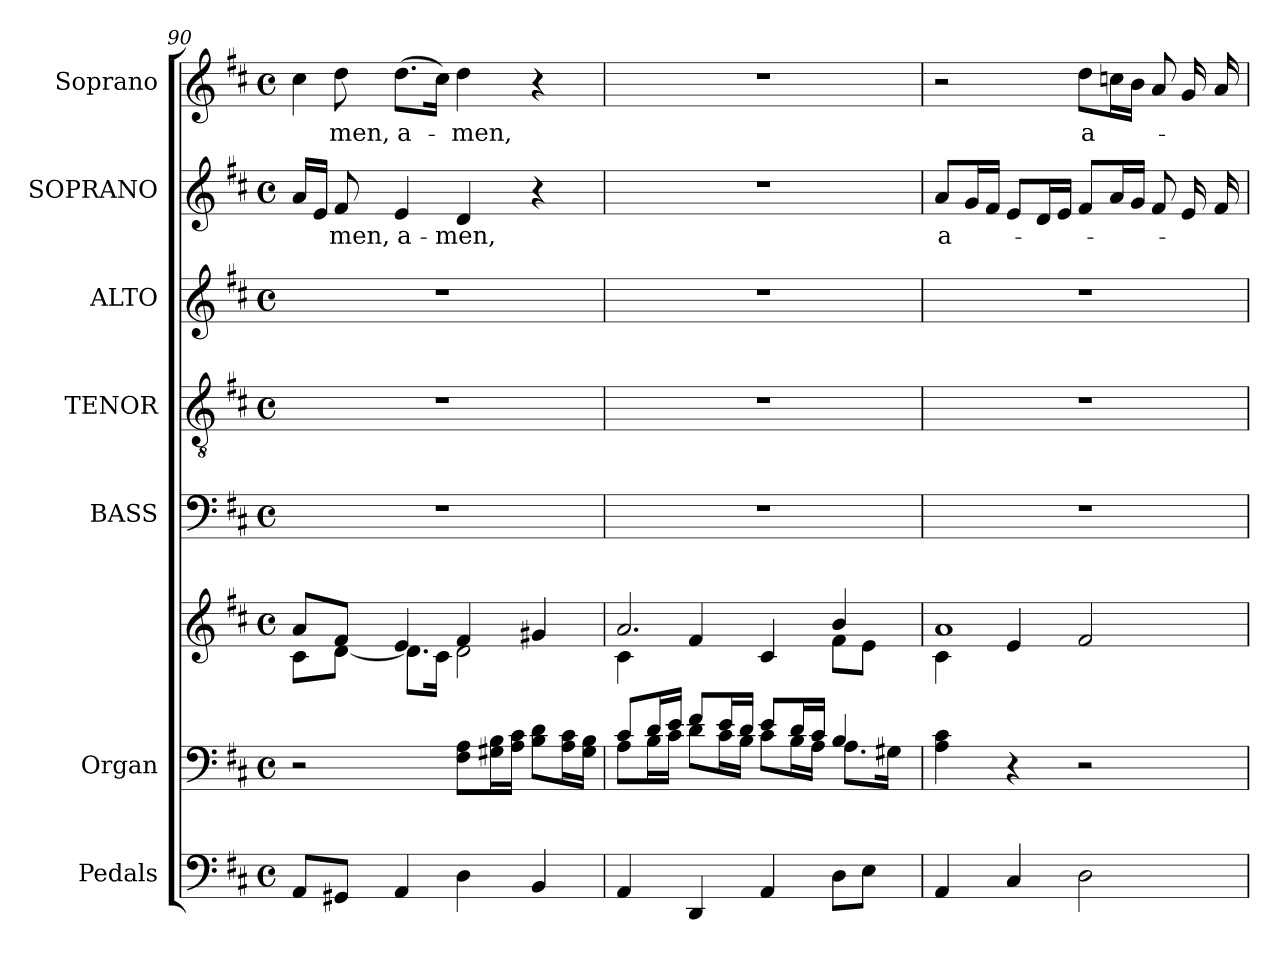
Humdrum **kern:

**kern	**kern	**kern	**kern	**kern	**kern	**kern	**text	**kern	**text
*part7	*part6	*part6	*part5	*part4	*part3	*part2	*part2	*part1	*part1
*staff8	*staff7	*staff6	*staff5	*staff4	*staff3	*staff2	*staff2	*staff1	*staff1
*I"Pedals	*I"Organ	*	*I"BASS	*I"TENOR	*I"ALTO	*I"SOPRANO	*	*I"Soprano	*
*I'Ped.	*I'Org.	*	*I'B.	*I'T.	*I'A.	*I'S.	*	*I'S.	*
*clefF4	*clefF4	*clefG2	*clefF4	*clefGv2	*clefG2	*clefG2	*	*clefG2	*
*	*	*	*	*ITrd7c12	*	*	*	*	*
*k[f#c#]	*k[f#c#]	*k[f#c#]	*k[f#c#]	*k[f#c#]	*k[f#c#]	*k[f#c#]	*	*k[f#c#]	*
*D:	*D:	*D:	*D:	*D:	*D:	*D:	*	*D:	*
*M4/4	*M4/4	*M4/4	*M4/4	*M4/4	*M4/4	*M4/4	*	*M4/4	*
*met(c)	*met(c)	*met(c)	*met(c)	*met(c)	*met(c)	*met(c)	*	*met(c)	*
=90	=90	=90	=90	=90	=90	=90	=90	=90	=90
*	*	*^	*	*	*	*	*	*	*
8AAi/L	2r	8ai/L	8c#i\L	1r	1r	1r	16ai/LL	.	8cc#i\J	.
.	.	.	.	.	.	.	16ei/JJ	.	.	.
!	!	!	!	!	!	!	!	!LO:LY:b:color=#000000	!	!
!	!	!	!	!	!	!	!	!	!	!LO:LY:b:color=#000000
8GG#Xi/J	.	8f#i/J	[8di\J	.	.	.	8f#i/	-men,	8ddi\	-men,
!	!	!	!	!	!	!	!	!LO:LY:b:color=#000000	!	!
!	!	!	!	!	!	!	!	!	!	!LO:LY:b:color=#000000
4AAi/	.	4ei/	8.di\L]	.	.	.	4ei/	a-	(8.ddi\L	a-
.	.	.	16c#i\Jk	.	.	.	.	.	16cc#i\Jk)	.
!	!	!	!	!	!	!	!	!LO:LY:b:color=#000000	!	!
!	!	!	!	!	!	!	!	!	!	!LO:LY:b:color=#000000
4Di\	8F#i\ 8AiL	4f#i/	2di\	.	.	.	4di/	-men,	4ddi\	-men,
.	16G#Xi\ 16BiL	.	.	.	.	.	.	.	.	.
.	16Ai\ 16c#iJJ	.	.	.	.	.	.	.	.	.
4BBi/	8Bi\ 8diL	4g#Xi/	.	.	.	.	4r	.	4r	.
.	16Ai\ 16c#iL	.	.	.	.	.	.	.	.	.
.	16G#i\ 16BiJJ	.	.	.	.	.	.	.	.	.
=91	=91	=91	=91	=91	=91	=91	=91	=91	=91	=91
*	*^	*	*	*	*	*	*	*	*	*
4AAi/	8c#i/L	8Ai\L	2.ai/	4c#i\	1r	1r	1r	1r	.	1r	.
.	16di/L	16Bi\L	.	.	.	.	.	.	.	.	.
.	16ei/JJ	16c#i\JJ	.	.	.	.	.	.	.	.	.
4DDi/	8f#i/L	8di\L	.	4f#i/	.	.	.	.	.	.	.
.	16ei/L	16c#i\L	.	.	.	.	.	.	.	.	.
.	16di/JJ	16Bi\JJ	.	.	.	.	.	.	.	.	.
4AAi/	8ei/L	8c#i\L	.	4c#i/	.	.	.	.	.	.	.
.	16di/L	16Bi\L	.	.	.	.	.	.	.	.	.
.	16c#i/JJ	16Ai\JJ	.	.	.	.	.	.	.	.	.
8Di\L	4Bi/	8.Ai\L	4bi/	8f#i\L	.	.	.	.	.	.	.
8Ei\J	.	.	.	8ei\J	.	.	.	.	.	.	.
.	.	16G#Xi\Jk	.	.	.	.	.	.	.	.	.
*	*v	*v	*	*	*	*	*	*	*	*	*
=92	=92	=92	=92	=92	=92	=92	=92	=92	=92	=92
*	*^	*	*	*	*	*	*	*	*	*
!	!	!	!	!	!	!	!	!	!LO:LY:b:color=#000000	!	!
*	*v	*v	*	*	*	*	*	*	*	*	*
4AAi/	4Ai\ 4c#i	1ai	4c#i\	1r	1r	1r	8ai/L	a-	2r	.
.	.	.	.	.	.	.	16gi/L	.	.	.
.	.	.	.	.	.	.	16f#i/JJ	.	.	.
4C#i/	4r	.	4ei/	.	.	.	8ei/L	.	.	.
.	.	.	.	.	.	.	16di/L	.	.	.
.	.	.	.	.	.	.	16ei/JJ	.	.	.
!	!	!	!	!	!	!	!	!	!	!LO:LY:b:color=#000000
2Di\	2r	.	2f#i/	.	.	.	8f#i/L	.	8ddi\L	a-
.	.	.	.	.	.	.	16ai/L	.	16ccni\L	.
.	.	.	.	.	.	.	16gi/JJ	.	16bi\JJ	.
.	.	.	.	.	.	.	8f#i/L	.	8ai/L	.
.	.	.	.	.	.	.	16ei/L	.	16gi/L	.
.	.	.	.	.	.	.	16f#i/J	.	16ai/J	.
*	*	*v	*v	*	*	*	*	*	*	*
=	=	=	=	=	=	=	=	=	=
*-	*-	*-	*-	*-	*-	*-	*-	*-	*-
